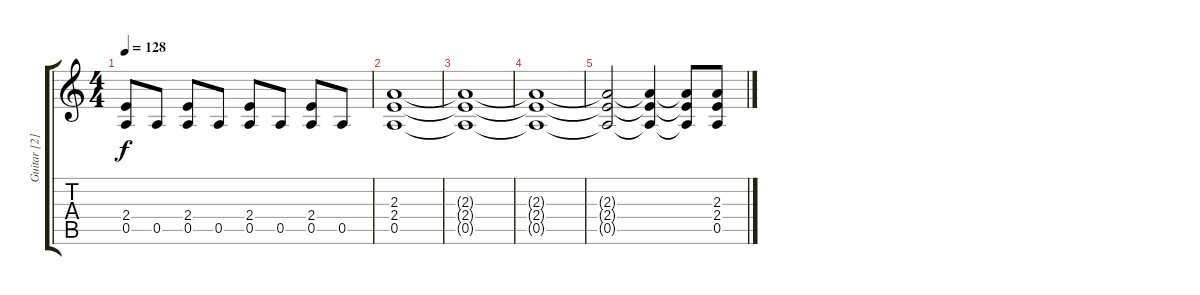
\track ("Guitar [2]" "Guitar [2]") {instrument distortionguitar}
\staff {score tabs}
\tuning (E4 B3 G3 D3 A2 E2) {hide}
\ts (4 4)
\tempo 128
\clef g2
\ks c
(2.4 0.5).8{dy f} 0.5.8 (2.4 0.5).8 0.5.8 (2.4 0.5).8 0.5.8 (2.4 0.5).8 0.5.8 |
(2.3 2.4 0.5).1 |
(2.3{t} 2.4{t} 0.5{t}).1 |
(2.3{t} 2.4{t} 0.5{t}).1 |
(2.3{t} 2.4{t} 0.5{t}).2 (2.3{t} 2.4{t} 0.5{t}).4 (2.3{t} 2.4{t} 0.5{t}).8 (2.3 2.4 0.5).8
